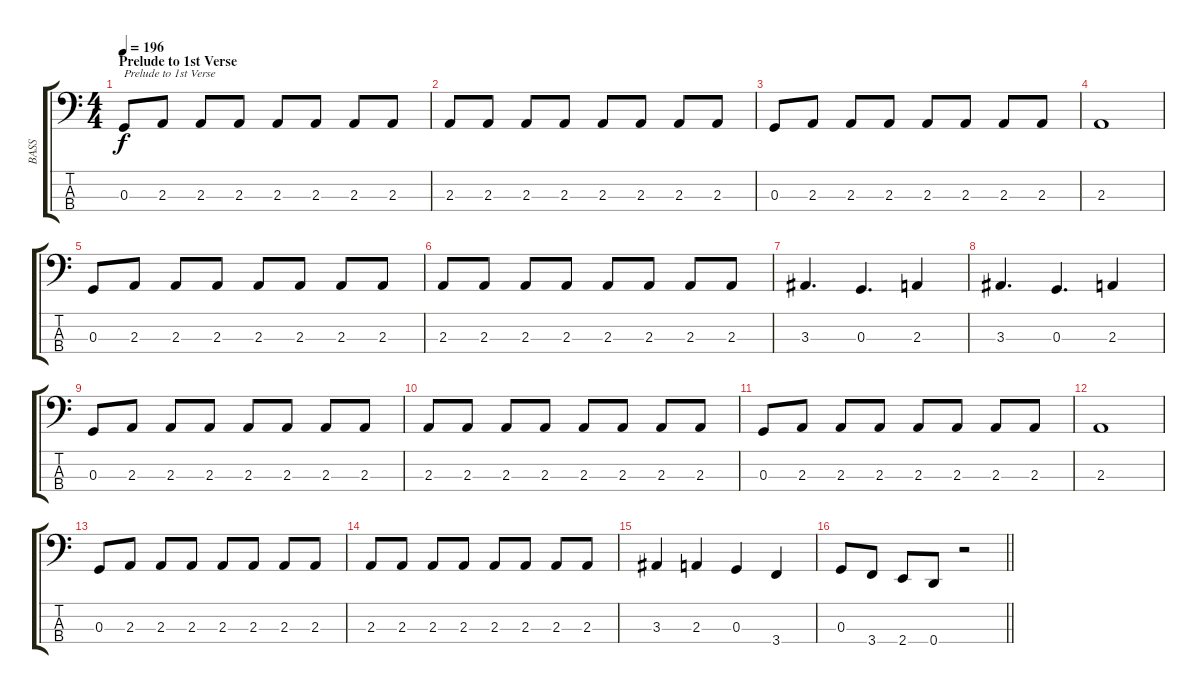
\track ("BASS" "BASS") {instrument electricbassfinger}
\staff {score tabs}
\tuning (F2 C2 G1 D1) {hide}
\ts (4 4)
\section ("" "Prelude to 1st Verse")
\tempo 196
\clef f4
\ks c
0.3.8{txt "Prelude to 1st Verse" dy f} 2.3.8 2.3.8 2.3.8 2.3.8 2.3.8 2.3.8 2.3.8 |
2.3.8 2.3.8 2.3.8 2.3.8 2.3.8 2.3.8 2.3.8 2.3.8 |
0.3.8 2.3.8 2.3.8 2.3.8 2.3.8 2.3.8 2.3.8 2.3.8 |
2.3.1 |
0.3.8 2.3.8 2.3.8 2.3.8 2.3.8 2.3.8 2.3.8 2.3.8 |
2.3.8 2.3.8 2.3.8 2.3.8 2.3.8 2.3.8 2.3.8 2.3.8 |
3.3.4{d} 0.3.4{d} 2.3.4 |
3.3.4{d} 0.3.4{d} 2.3.4 |
0.3.8 2.3.8 2.3.8 2.3.8 2.3.8 2.3.8 2.3.8 2.3.8 |
2.3.8 2.3.8 2.3.8 2.3.8 2.3.8 2.3.8 2.3.8 2.3.8 |
0.3.8 2.3.8 2.3.8 2.3.8 2.3.8 2.3.8 2.3.8 2.3.8 |
2.3.1 |
0.3.8 2.3.8 2.3.8 2.3.8 2.3.8 2.3.8 2.3.8 2.3.8 |
2.3.8 2.3.8 2.3.8 2.3.8 2.3.8 2.3.8 2.3.8 2.3.8 |
3.3.4 2.3.4 0.3.4 3.4.4 |
\barLineRight lightlight
0.3.8 3.4.8 2.4.8 0.4.8 r.2
